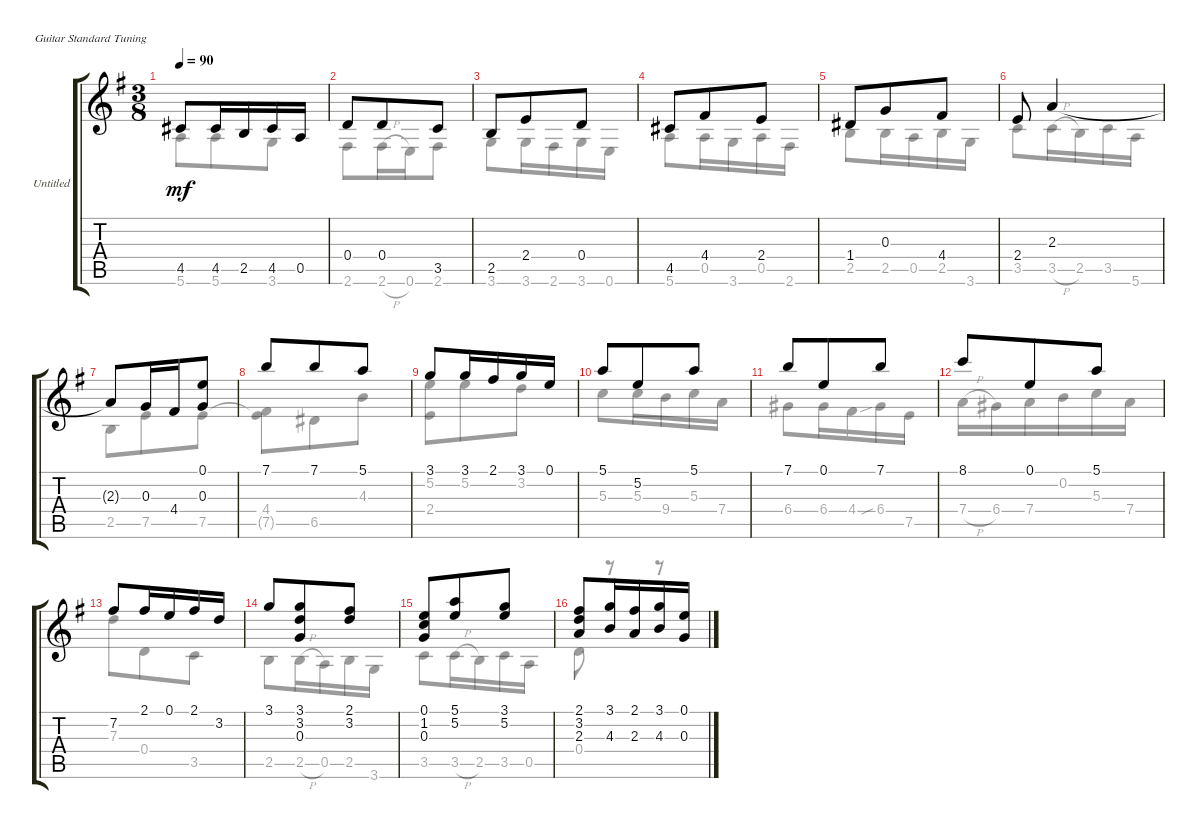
\bracketExtendMode groupsimilarinstruments
\firstSystemTrackNameOrientation horizontal
\otherSystemsTrackNameOrientation horizontal
\track ("Untitled" "Untitled") {instrument acousticguitarnylon}
\staff {score tabs}
\tuning (E4 B3 G3 D3 A2 E2)
\voice
\ts (3 8)
\tempo 90
\clef g2
\ks eminor
4.5.8{dy mf} 4.5.16 2.5.16 4.5.16 0.5.16 |
0.4.8 0.4.8 3.5.8 |
2.5.8 2.4.8 0.4.8 |
4.5.8 4.4.8 2.4.8 |
1.4.8 0.3.8 4.4.8 |
2.4.8 2.3.4 |
2.3{t}.8 0.3.16 4.4.16 (0.1 0.3).8 |
7.1.8 7.1.8 5.1.8 |
3.1.8 3.1.16 2.1.16 3.1.16 0.1.16 |
5.1.8 5.2.8 5.1.8 |
7.1.8 0.1.8 7.1.8 |
8.1.8 0.1.8 5.1.8 |
7.2.8 2.1.16 0.1.16 2.1.16 3.2.16 |
3.1.8 (3.1 3.2 0.3).8 (2.1 3.2).8 |
(0.1 1.2 0.3).8 (5.1 5.2).8 (3.1 5.2).8 |
(2.1 3.2 2.3).8 (3.1 4.3).16 (2.1 2.3).16 (3.1 4.3).16 (0.1 0.3).16
\voice
\clef g2
\ottava regular
\simile none
\ks eminor
5.6.8{dy mf} 5.6.8 3.6.8 |
2.6.8 2.6{h}.16 0.6.16 2.6.8 |
3.6.8 3.6.16 2.6.16 3.6.16 0.6.16 |
5.6.8 0.5.16 3.6.16 0.5.16 2.6.16 |
2.5.8 2.5.16 0.5.16 2.5.16 3.6.16 |
3.5.8 3.5{h}.16 2.5.16 3.5.16 5.6.16 |
2.5.8 7.5.8 7.5.8 |
(4.4 7.5{t}).8 6.5.8 4.3.8 |
(5.2 2.4).8 5.2.8 3.2.8 |
5.3.8 5.3.16 9.4.16 5.3.16 7.4.16 |
6.4.8 6.4.16 4.4.16 6.4{sib}.16 7.5.16 |
7.4{h}.16 6.4.16 7.4.16 0.2.16 5.3.16 7.4.16 |
7.3.8 0.4.8 3.5.8 |
2.5.8 2.5{h}.16 0.5.16 2.5.16 3.6.16 |
3.5.8 3.5{h}.16 2.5.16 3.5.16 0.5.16 |
0.4.8 r.8 r.8
